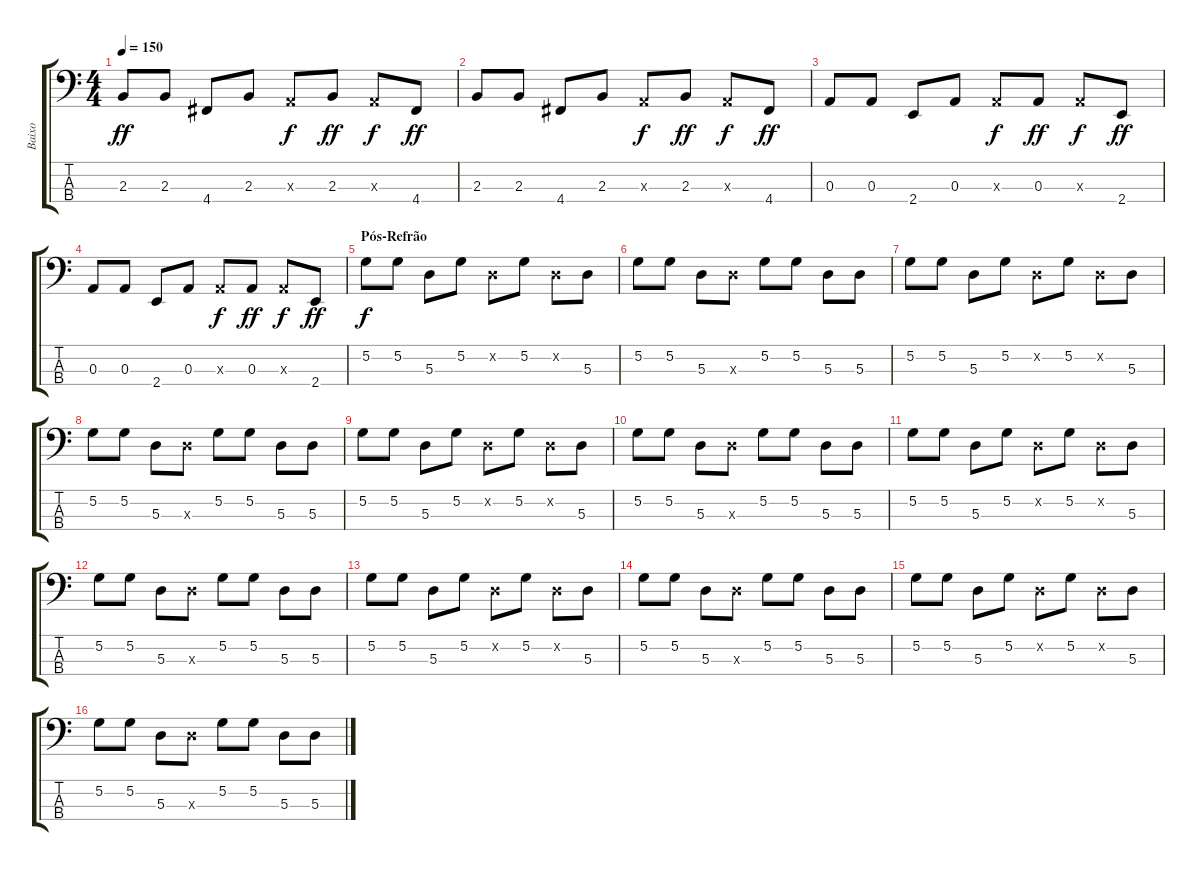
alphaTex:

\track ("Baixo" "Baixo") {instrument electricbassfinger}
\staff {score tabs}
\tuning (G2 D2 A1 D1) {hide}
\ts (4 4)
\tempo 150
\clef f4
\ks c
2.3.8{dy ff} 2.3.8 4.4.8 2.3.8 0.3{x}.8{dy f} 2.3.8{dy ff} 0.3{x}.8{dy f} 4.4.8{dy ff} |
2.3.8 2.3.8 4.4.8 2.3.8 0.3{x}.8{dy f} 2.3.8{dy ff} 0.3{x}.8{dy f} 4.4.8{dy ff} |
0.3.8 0.3.8 2.4.8 0.3.8 0.3{x}.8{dy f} 0.3.8{dy ff} 0.3{x}.8{dy f} 2.4.8{dy ff} |
0.3.8 0.3.8 2.4.8 0.3.8 0.3{x}.8{dy f} 0.3.8{dy ff} 0.3{x}.8{dy f} 2.4.8{dy ff} |
\section ("" "Pós-Refrão")
5.2.8{dy f instrument electricbassfinger} 5.2.8 5.3.8 5.2.8 0.2{x}.8 5.2.8 0.2{x}.8 5.3.8 |
5.2.8 5.2.8 5.3.8 5.3{x}.8 5.2.8 5.2.8 5.3.8 5.3.8 |
5.2.8{instrument electricbassfinger} 5.2.8 5.3.8 5.2.8 0.2{x}.8 5.2.8 0.2{x}.8 5.3.8 |
5.2.8 5.2.8 5.3.8 5.3{x}.8 5.2.8 5.2.8 5.3.8 5.3.8 |
5.2.8{instrument electricbassfinger} 5.2.8 5.3.8 5.2.8 0.2{x}.8 5.2.8 0.2{x}.8 5.3.8 |
5.2.8 5.2.8 5.3.8 5.3{x}.8 5.2.8 5.2.8 5.3.8 5.3.8 |
5.2.8{instrument electricbassfinger} 5.2.8 5.3.8 5.2.8 0.2{x}.8 5.2.8 0.2{x}.8 5.3.8 |
5.2.8 5.2.8 5.3.8 5.3{x}.8 5.2.8 5.2.8 5.3.8 5.3.8 |
5.2.8{instrument electricbassfinger} 5.2.8 5.3.8 5.2.8 0.2{x}.8 5.2.8 0.2{x}.8 5.3.8 |
5.2.8 5.2.8 5.3.8 5.3{x}.8 5.2.8 5.2.8 5.3.8 5.3.8 |
5.2.8{instrument electricbassfinger} 5.2.8 5.3.8 5.2.8 0.2{x}.8 5.2.8 0.2{x}.8 5.3.8 |
5.2.8 5.2.8 5.3.8 5.3{x}.8 5.2.8 5.2.8 5.3.8 5.3.8
